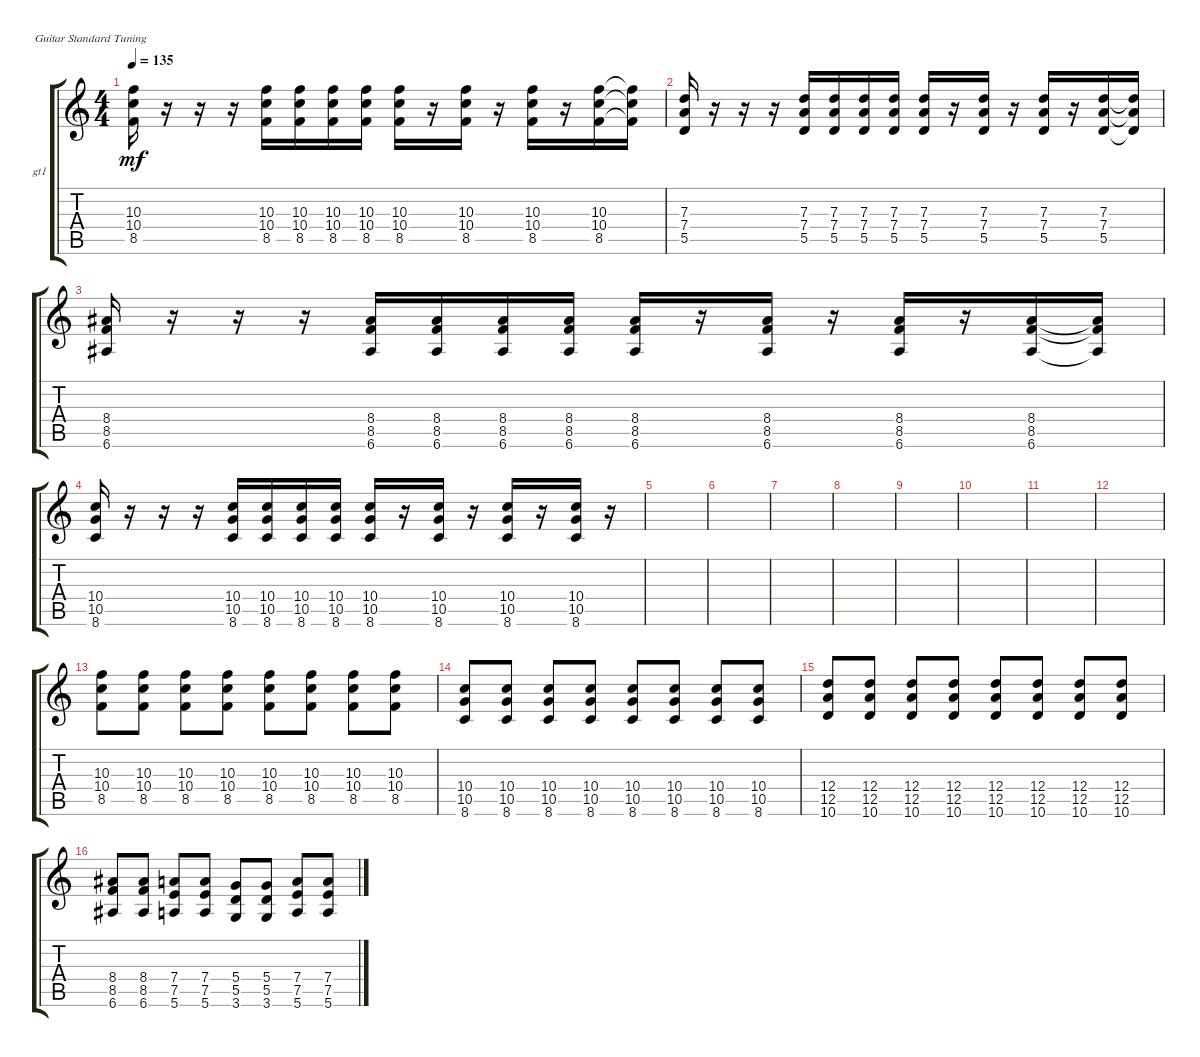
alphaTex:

\defaultSystemsLayout 4
\bracketExtendMode groupsimilarinstruments
\firstSystemTrackNameOrientation horizontal
\otherSystemsTrackNameOrientation horizontal
\track ("Distortion-1" "gt1") {instrument distortionguitar}
\staff {score tabs}
\tuning (E4 B3 G3 D3 A2 E2)
\ts (4 4)
\tempo 135
\clef g2
\ks c
(10.3 10.4 8.5).16{dy mf} r.16 r.16 r.16 (10.3 8.5 10.4).16 (8.5 10.4 10.3).16 (8.5 10.4 10.3).16 (8.5 10.4 10.3).16 (10.3 10.4 8.5).16 r.16 (10.3 10.4 8.5).16 r.16 (10.3 10.4 8.5).16 r.16 (10.3 10.4 8.5).16 (8.5{t} 10.4{t} 10.3{t}).16 |
(7.3 7.4 5.5).16 r.16 r.16 r.16 (7.3 5.5 7.4).16 (5.5 7.4 7.3).16 (5.5 7.3 7.4).16 (5.5 7.4 7.3).16 (7.3 7.4 5.5).16 r.16 (7.3 7.4 5.5).16 r.16 (7.3 7.4 5.5).16 r.16 (7.3 7.4 5.5).16 (7.3{t} 7.4{t} 5.5{t}).16 |
(8.4 8.5 6.6).16 r.16 r.16 r.16 (8.5 8.4 6.6).16 (8.5 6.6 8.4).16 (8.5 8.4 6.6).16 (8.5 6.6 8.4).16 (8.4 8.5 6.6).16 r.16 (8.4 8.5 6.6).16 r.16 (8.4 8.5 6.6).16 r.16 (8.5 6.6 8.4).16 (8.4{t} 8.5{t} 6.6{t}).16 |
(10.4 10.5 8.6).16 r.16 r.16 r.16 (10.5 10.4 8.6).16 (10.5 8.6 10.4).16 (10.5 8.6 10.4).16 (10.5 8.6 10.4).16 (10.4 10.5 8.6).16 r.16 (10.4 10.5 8.6).16 r.16 (10.4 10.5 8.6).16 r.16 (10.4 10.5 8.6).16 r.16 |
|
|
|
|
|
|
|
|
(10.3 10.4 8.5).8 (10.3 10.4 8.5).8 (10.3 10.4 8.5).8 (10.3 10.4 8.5).8 (10.3 10.4 8.5).8 (10.3 10.4 8.5).8 (10.3 10.4 8.5).8 (10.3 10.4 8.5).8 |
(10.4 10.5 8.6).8 (10.4 10.5 8.6).8 (10.4 10.5 8.6).8 (10.4 10.5 8.6).8 (10.4 10.5 8.6).8 (10.4 10.5 8.6).8 (10.4 10.5 8.6).8 (10.4 10.5 8.6).8 |
(12.4 12.5 10.6).8 (12.4 12.5 10.6).8 (12.4 12.5 10.6).8 (12.4 12.5 10.6).8 (12.4 12.5 10.6).8 (12.4 12.5 10.6).8 (12.4 12.5 10.6).8 (12.4 12.5 10.6).8 |
(8.4 8.5 6.6).8 (8.4 8.5 6.6).8 (7.4 7.5 5.6).8 (7.4 7.5 5.6).8 (5.4 5.5 3.6).8 (5.4 5.5 3.6).8 (7.4 7.5 5.6).8 (7.4 7.5 5.6).8
